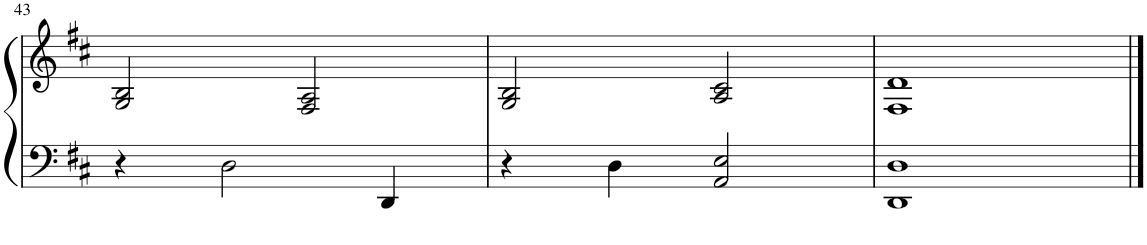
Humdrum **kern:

**kern	**kern
*part1	*part1
*staff2	*staff1
*I"Piano	*
*I'Pno.	*
!!LO:PB:g=z
*clefF4	*clefG2
*k[f#c#]	*k[f#c#]
*M4/4	*M4/4
=43	=43
4r	2G/ 2B/
2D\	.
.	2F#/ 2A/
4DD/	.
=44	=44
4r	2G/ 2B/
4D\	.
2AA/ 2E/	2A/ 2c#/
=45	=45
1DD 1D	1F# 1d
==	==
*-	*-
